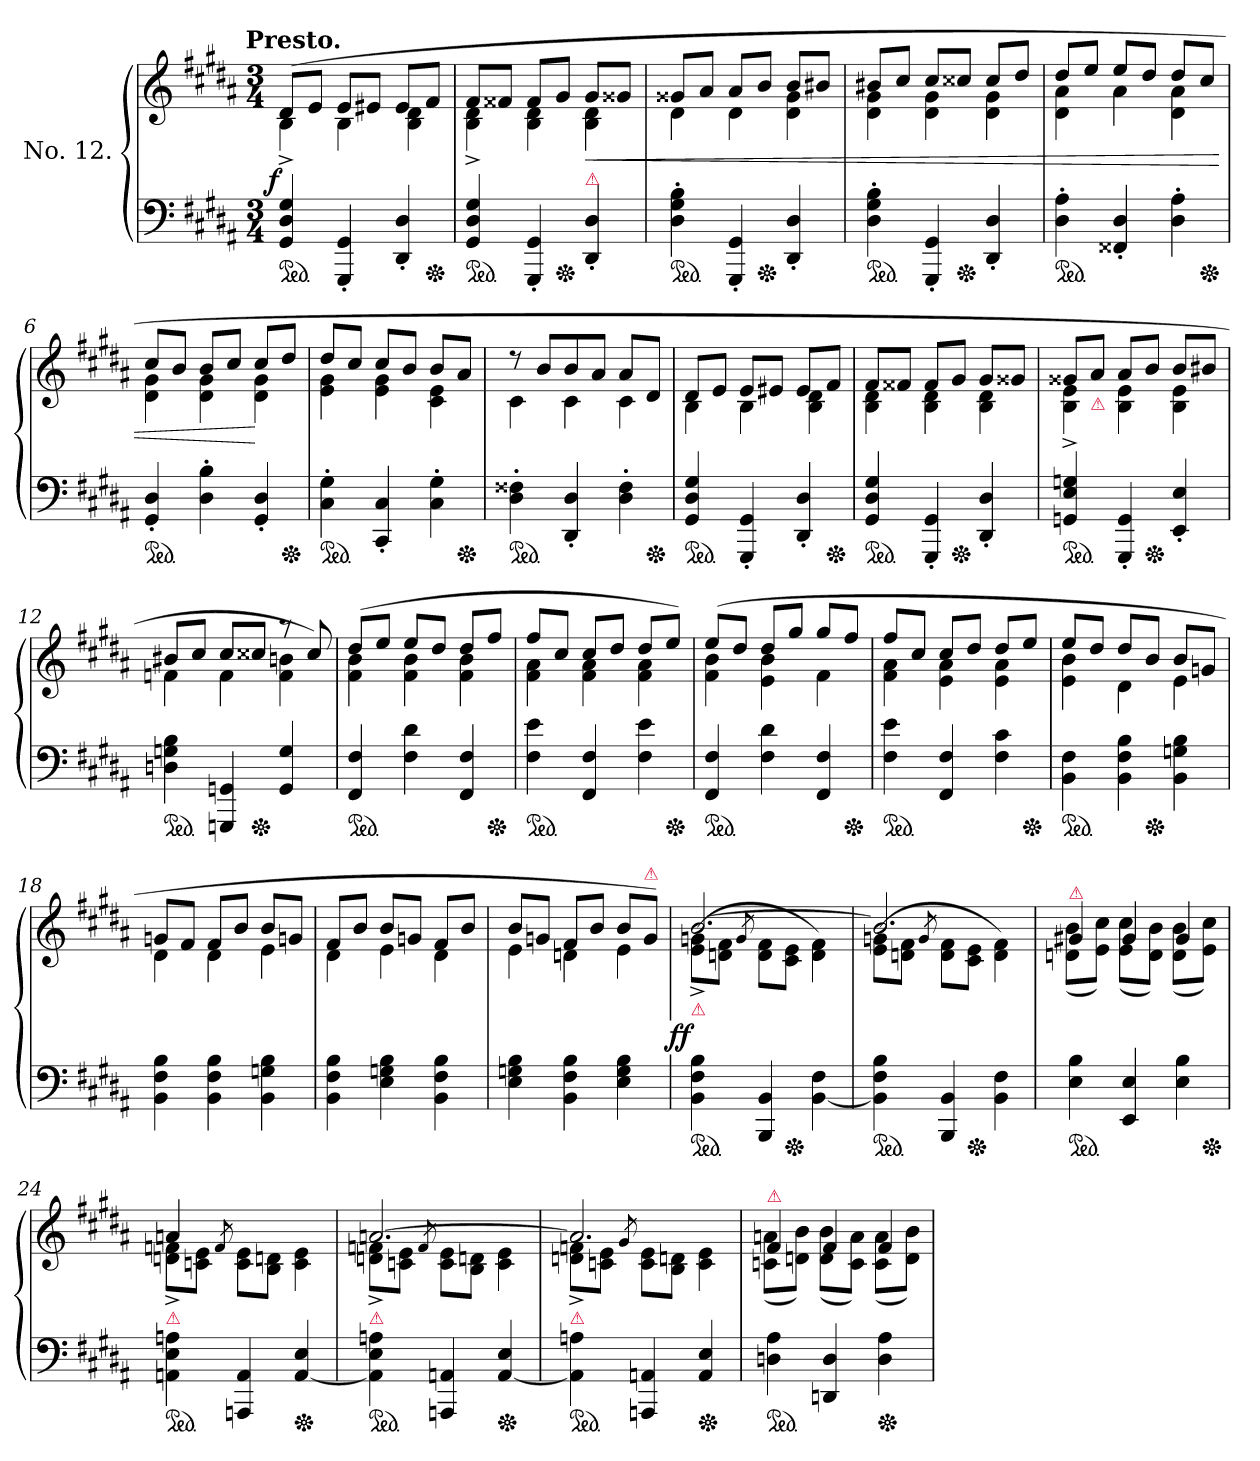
**kern	**kern	**dynam
*part1	*part1	*part1
*staff2	*staff1	*staff1/2
*I"No. 12.	*	*
*clefF4	*clefG2	*
*k[f#c#g#d#a#]	*k[f#c#g#d#a#]	*
*B:	*B:	*
!!LO:TX:omd:t=Presto.
*M3/4	*M3/4	*
=1	=1	=1
*	*^	*
!	!	!	!LO:DY:rj
*ped	*	*	*
4GG#/ 4D#/ 4G#/	(>8d#L	4B^<	f
.	8eJ	.	.
4GGG#'< 4GG#'<	8eL	4B	.
.	8e#XJ	.	.
4DD#'< 4D#'<	8e#L	4B 4d#	.
*Xped	*	*	*
.	8f#J	.	.
=2	=2	=2	=2
*ped	*	*	*
4GG# 4D# 4G#	8f#L	4B^< 4d#^<	.
.	8f##XJ	.	.
4GGG#'< 4GG#'<	8f##L	4B 4d#	.
*Xped	*	*	*
.	8g#J	.	.
!	!LO:TX:b:Bi:color=crimson:t=⚠	!	!
!	!	!	!LO:HP:b
4DD#'< 4D#'<	8g#L	4B 4d#	<
.	8g##XJ	.	.
=3	=3	=3	=3
*ped	*	*	*
4D#'> 4G#'> 4B'>	8g##XL	4d#	.
.	8a#J	.	.
4GGG#'< 4GG#'<	8a#L	4d#	.
*Xped	*	*	*
.	8bJ	.	.
4DD#'< 4D#'<	8bL	4d# 4g##	.
.	8b#XJ	.	.
=4	=4	=4	=4
*ped	*	*	*
4D#'> 4G#'> 4B'>	8b#XL	4d# 4g#	.
.	8cc#J	.	.
4GGG#'< 4GG#'<	8cc#L	4d# 4g#	.
*Xped	*	*	*
.	8cc##XJ	.	.
4DD#'< 4D#'<	8cc##L	4d# 4g#	.
.	8dd#J	.	.
=5	=5	=5	=5
*ped	*	*	*
4D#'> 4A#'>	8dd#L	4d# 4a#	.
.	8eeJ	.	.
4FF##X'< 4D#'<	8eeL	4a#	.
.	8dd#J	.	.
4D#'> 4A#'>	8dd#L	4d# 4a#	.
*Xped	*	*	*
.	8cc#J	.	.
=6	=6	=6	=6
*ped	*	*	*
4GG#'< 4D#'<	8cc#L	4d# 4g#	.
.	8bJ	.	.
4D#'> 4B'>	8bL	4d# 4g#	.
.	8cc#J	.	.
4GG#'< 4D#'<	8cc#L	4d# 4g#	[
*Xped	*	*	*
.	8dd#J	.	.
=7	=7	=7	=7
*ped	*	*	*
4C#'> 4G#'>	8dd#L	4e 4g#	.
.	8cc#J	.	.
4CC#'< 4C#'<	8cc#L	4e 4g#	.
.	8bJ	.	.
4C#'> 4G#'>	8bL	4c# 4e	.
*Xped	*	*	*
.	8a#J	.	.
=8	=8	=8	=8
*ped	*	*	*
4D#'> 4F##X'>	8rdd	4c#	.
.	8bL	.	.
4DD#'< 4D#'<	8b	4c#	.
.	8a#J	.	.
4D#'> 4F##'>	8a#L	4c#	.
*Xped	*	*	*
.	8d#J	.	.
=9	=9	=9	=9
*ped	*	*	*
4GG# 4D# 4G#	8d#L	4B	.
.	8eJ	.	.
4GGG#'< 4GG#'<	8eL	4B	.
.	8e#XJ	.	.
4DD#'< 4D#'<	8e#L	4B 4d#	.
*Xped	*	*	*
.	8f#J	.	.
=10	=10	=10	=10
*ped	*	*	*
4GG# 4D# 4G#	8f#L	4B 4d#	.
.	8f##XJ	.	.
4GGG#'< 4GG#'<	8f##L	4B 4d#	.
*Xped	*	*	*
.	8g#J	.	.
4DD#'< 4D#'<	8g#L	4B 4d#	.
.	8g##XJ	.	.
=11	=11	=11	=11
*ped	*	*	*
4GGn 4E 4Gn	8g##XL	4B^< 4e^<	.
!	!LO:TX:b:Bi:color=crimson:t=⚠	!	!
.	8a#J	.	.
4GGG#'< 4GG'<	8a#L	4B 4e	.
*Xped	*	*	*
.	8bJ	.	.
4EE'< 4E'<	8bL	4B 4e	.
.	8b#XJ	.	.
=12	=12	=12	=12
*ped	*	*	*
4Dn 4Gn 4B	8b#XL	4fn	.
.	8cc#J	.	.
4GGGn 4GGn	8cc#L	4f	.
*Xped	*	*	*
.	8cc##XJ	.	.
4GG/ 4G/	8raa	4f 4bn	.
.	8cc##)	.	.
=13	=13	=13	=13
*ped	*	*	*
4FF# 4F#	(>8dd#L	4f# 4b	.
.	8eeJ	.	.
4F# 4d#	8eeL	4f# 4b	.
.	8dd#J	.	.
4FF# 4F#	8dd#L	4f# 4b	.
*Xped	*	*	*
.	8ff#J	.	.
=14	=14	=14	=14
*ped	*	*	*
4F# 4e	8ff#L	4f# 4a#	.
.	8cc#J	.	.
4FF# 4F#	8cc#L	4f# 4a#	.
.	8dd#J	.	.
4F# 4e	8dd#L	4f# 4a#	.
*Xped	*	*	*
.	8eeJ)	.	.
=15	=15	=15	=15
*ped	*	*	*
4FF# 4F#	(>8eeL	4f# 4b	.
.	8dd#J	.	.
4F# 4d#	8dd#L	4e 4b	.
.	8gg#J	.	.
4FF# 4F#	8gg#L	4f#	.
*Xped	*	*	*
.	8ff#J	.	.
=16	=16	=16	=16
*ped	*	*	*
4F# 4e	8ff#L	4f# 4a#	.
.	8cc#J	.	.
4FF# 4F#	8cc#L	4e 4a#	.
.	8dd#J	.	.
4F# 4c#	8dd#L	4e 4a#	.
*Xped	*	*	*
.	8eeJ	.	.
=17	=17	=17	=17
*ped	*	*	*
4BB 4F#	8eeL	4e 4b	.
.	8dd#J	.	.
4BB 4F# 4B	8dd#L	4d#	.
*Xped	*	*	*
.	8bJ	.	.
4BB 4Gn 4B	8bL	4e	.
.	8gnJ	.	.
=18	=18	=18	=18
4BB 4F# 4B	8gnL	4d#	.
.	8f#J	.	.
4BB 4F# 4B	8f#L	4d#	.
.	8bJ	.	.
4BB 4Gn 4B	8bL	4e	.
.	8gnJ	.	.
=19	=19	=19	=19
4BB 4F# 4B	8f#L	4d#	.
.	8bJ	.	.
4E 4Gn 4B	8bL	4e	.
.	8gnJ	.	.
4BB 4F# 4B	8f#L	4d#	.
.	8bJ	.	.
=20	=20	=20	=20
4E 4Gn 4B	8bL	4e	.
.	8gnJ	.	.
4BB 4F# 4B	8f#L	4dn	.
.	8bJ	.	.
4E 4G 4B	8bL	4e	.
!	!LO:TX:a:color=crimson:t=⚠	!	!
.	8gJ)	.	.
=21	=21	=21	=21
!	!LO:TX:b:color=crimson:t=⚠	!	!
!	!	!	!LO:DY:rj
*ped	*	*	*
4BB 4F# 4B	[2.b	(<8e^< 8gn^<L	ff
.	.	8dn 8f#J	.
.	.	8qg/	.
4BBB 4BB	.	8d 8f#L	.
*Xped	*	*	*
.	.	8c# 8eJ	.
[4BB 4F#	.	4d 4f#)	.
=22	=22	=22	=22
*ped	*	*	*
4BB] 4F# 4B	2.b]	(<8e 8gnL	.
.	.	8dn 8f#J	.
.	.	8qg/	.
4BBB 4BB	.	8d 8f#L	.
*Xped	*	*	*
.	.	8c# 8eJ	.
4BB 4F#	.	4d 4f#)	.
=23	=23	=23	=23
!	!LO:TX:a:color=crimson:t=⚠	!	!
*ped	*	*	*
4E 4B	4g#X	(>8dn 8bL	.
.	.	8e 8cc#J)	.
4EE 4E	4g#	(>8e 8cc#L	.
.	.	8d 8bJ)	.
4E 4B	4g#	(>8d 8bL	.
*Xped	*	*	*
.	.	8e 8cc#J)	.
=24	=24	=24	=24
!	!LO:TX:b:color=crimson:t=⚠	!	!
*ped	*	*	*
4AAn 4E 4An	4an	8dn^< 8fn^<L	.
.	.	8cn 8eJ	.
.	.	8qf/	.
4AAAn 4AA	2ryy	8c\ 8e\L	.
.	.	8B 8dnJ	.
*Xped	*	*	*
[4AA 4E	.	4c\ 4e\	.
=25	=25	=25	=25
!	!LO:TX:b:color=crimson:t=⚠	!	!
*ped	*	*	*
4AAn] 4E 4An	[2.an	8dn^< 8fn^<L	.
.	.	8cn 8eJ	.
.	.	8qf/	.
4AAAn 4AA	.	8c 8eL	.
.	.	8B 8dnJ	.
*Xped	*	*	*
[4AA 4E	.	4c 4e	.
=26	=26	=26	=26
!	!LO:TX:b:color=crimson:t=⚠	!	!
*ped	*	*	*
4AAn] 4An	2.a]	8dn^< 8fn^<L	.
.	.	8cn 8eJ	.
.	.	8qg#/	.
4AAAn 4AA	.	8c 8eL	.
.	.	8B 8dnJ	.
*Xped	*	*	*
4AA 4E	.	4c 4e	.
=27	=27	=27	=27
!	!LO:TX:a:color=crimson:t=⚠	!	!
*ped	*	*	*
4Dn 4A#	4f#	(>8cn 8anL	.
.	.	8dn 8bJ)	.
4DDn 4D	4f#	(>8d 8bL	.
.	.	8c 8aJ)	.
*Xped	*	*	*
4D 4A#	4f#	(>8c 8aL	.
.	.	8d 8bJ)	.
*	*v	*v	*
=	=	=
*-	*-	*-
